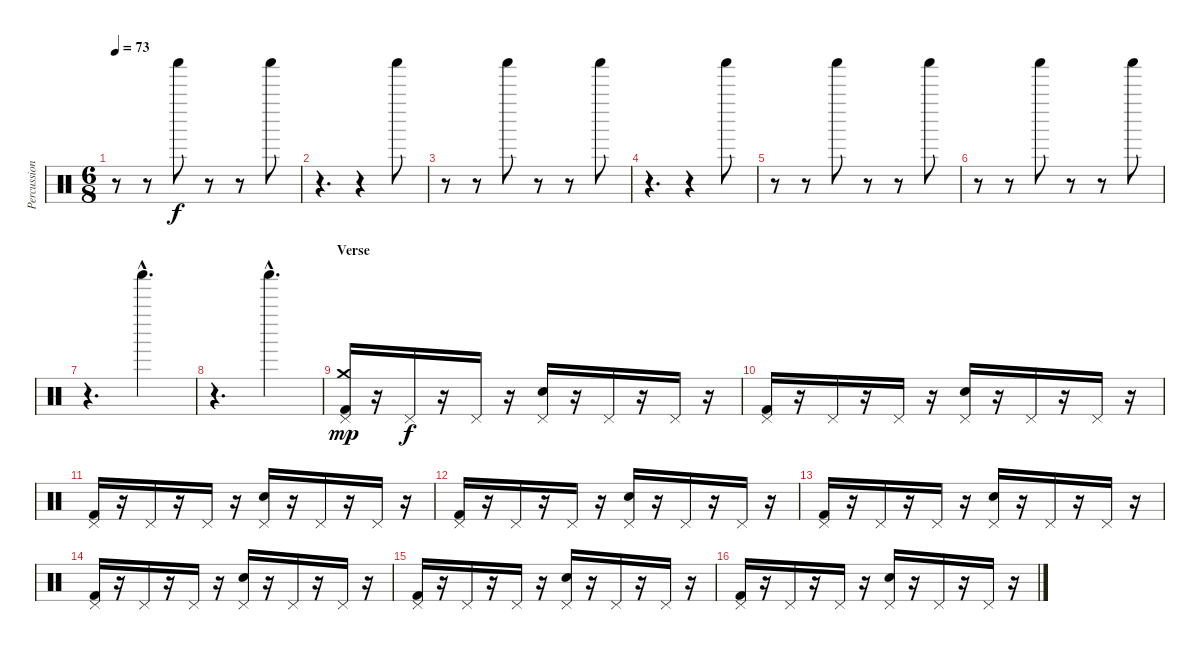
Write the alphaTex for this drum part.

\track ("Percussion" "Percussion") {instrument percussion}
\staff {score}
\articulation defaults
\ts (6 8)
\tempo 73
\clef neutral
\ks c
r.8{dy f} r.8 "Shaker (hit)".8 r.8 r.8 "Shaker (hit)".8 |
r.4{d} r.4 "Shaker (hit)".8 |
r.8 r.8 "Shaker (hit)".8 r.8 r.8 "Shaker (hit)".8 |
r.4{d} r.4 "Shaker (hit)".8 |
r.8 r.8 "Shaker (hit)".8 r.8 r.8 "Shaker (hit)".8 |
r.8 r.8 "Shaker (hit)".8 r.8 r.8 "Shaker (hit)".8 |
r.4{d} "Shaker (hit)"{hac}.4{d} |
r.4{d} "Shaker (hit)"{hac}.4{d} |
\section ("" "Verse")
("Kick (hit) 2" "Crash medium (hit)" "Pedal Hi-Hat (hit)").16{dy mp} r.16 "Pedal Hi-Hat (hit)".16{dy f} r.16 "Pedal Hi-Hat (hit)".16 r.16 ("Electric Snare (hit)" "Pedal Hi-Hat (hit)").16 r.16 "Pedal Hi-Hat (hit)".16 r.16 "Pedal Hi-Hat (hit)".16 r.16 |
("Kick (hit) 2" "Pedal Hi-Hat (hit)").16 r.16 "Pedal Hi-Hat (hit)".16 r.16 "Pedal Hi-Hat (hit)".16 r.16 ("Electric Snare (hit)" "Pedal Hi-Hat (hit)").16 r.16 "Pedal Hi-Hat (hit)".16 r.16 "Pedal Hi-Hat (hit)".16 r.16 |
("Kick (hit) 2" "Pedal Hi-Hat (hit)").16 r.16 "Pedal Hi-Hat (hit)".16 r.16 "Pedal Hi-Hat (hit)".16 r.16 ("Electric Snare (hit)" "Pedal Hi-Hat (hit)").16 r.16 "Pedal Hi-Hat (hit)".16 r.16 "Pedal Hi-Hat (hit)".16 r.16 |
("Kick (hit) 2" "Pedal Hi-Hat (hit)").16 r.16 "Pedal Hi-Hat (hit)".16 r.16 "Pedal Hi-Hat (hit)".16 r.16 ("Electric Snare (hit)" "Pedal Hi-Hat (hit)").16 r.16 "Pedal Hi-Hat (hit)".16 r.16 "Pedal Hi-Hat (hit)".16 r.16 |
("Kick (hit) 2" "Pedal Hi-Hat (hit)").16 r.16 "Pedal Hi-Hat (hit)".16 r.16 "Pedal Hi-Hat (hit)".16 r.16 ("Electric Snare (hit)" "Pedal Hi-Hat (hit)").16 r.16 "Pedal Hi-Hat (hit)".16 r.16 "Pedal Hi-Hat (hit)".16 r.16 |
("Kick (hit) 2" "Pedal Hi-Hat (hit)").16 r.16 "Pedal Hi-Hat (hit)".16 r.16 "Pedal Hi-Hat (hit)".16 r.16 ("Electric Snare (hit)" "Pedal Hi-Hat (hit)").16 r.16 "Pedal Hi-Hat (hit)".16 r.16 "Pedal Hi-Hat (hit)".16 r.16 |
("Kick (hit) 2" "Pedal Hi-Hat (hit)").16 r.16 "Pedal Hi-Hat (hit)".16 r.16 "Pedal Hi-Hat (hit)".16 r.16 ("Electric Snare (hit)" "Pedal Hi-Hat (hit)").16 r.16 "Pedal Hi-Hat (hit)".16 r.16 "Pedal Hi-Hat (hit)".16 r.16 |
("Kick (hit) 2" "Pedal Hi-Hat (hit)").16 r.16 "Pedal Hi-Hat (hit)".16 r.16 "Pedal Hi-Hat (hit)".16 r.16 ("Electric Snare (hit)" "Pedal Hi-Hat (hit)").16 r.16 "Pedal Hi-Hat (hit)".16 r.16 "Pedal Hi-Hat (hit)".16 r.16
